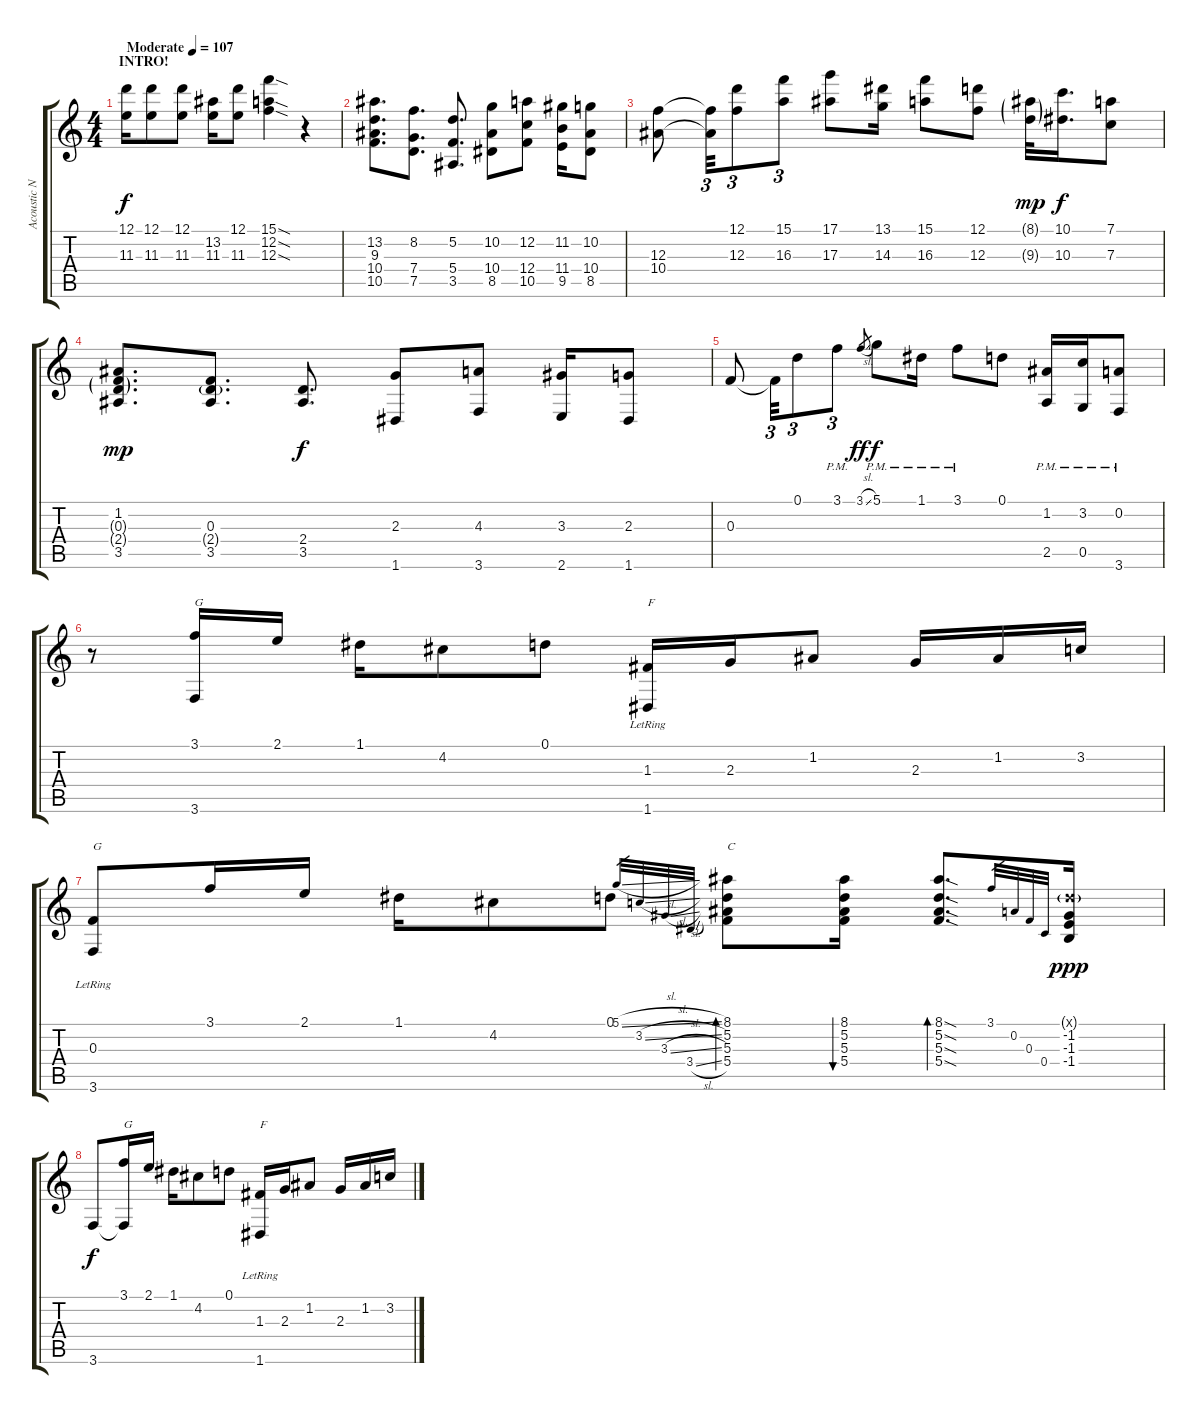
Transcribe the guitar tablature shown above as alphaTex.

\track ("Acoustic Nylon Guitar" "Acoustic N") {instrument acousticguitarnylon}
\staff {score tabs}
\tuning (D4 A3 F3 C3 G2 D2) {hide}
\ts (4 4)
\section ("" "INTRO!")
\tempo (107 "Moderate")
\clef g2
\ks c
(12.1 11.3).16{dy f instrument acousticguitarnylon} (12.1 11.3).8 (12.1 11.3).8 (13.2 11.3).16 (12.1 11.3).8 (15.1{sod} 12.2{sod} 12.3{sod}).4 r.4 |
(13.2 9.3 10.4 10.5).8{d} (8.2 7.4 7.5).8{d} (5.2 5.4 3.5).8{d} (10.2 10.4 8.5).8 (12.2 12.4 10.5).8 (11.2 11.4 9.5).16 (10.2 10.4 8.5).8 |
(12.3 10.4).8 (12.3{t} 10.4{t}).32{tu (3 2)} (12.1 12.3).8{tu (3 2)} (15.1 16.3).8{tu (3 2)} (17.1 17.3).8 (13.1 14.3).16 (15.1 16.3).8 (12.1 12.3).8 (8.1{g} 9.3{g}).32{dy mp} (10.1 10.3).16{d dy f} (7.1 7.3).8 |
(1.2 0.3{g} 2.4{g} 3.5).8{d dy mp} (0.3 2.4{g} 3.5).8{d} (2.4 3.5).8{d dy f} (2.3 1.6).8 (4.3 3.6).8 (3.3 2.6).16 (2.3 1.6).8 |
0.3.8 0.3{t}.32{tu (3 2)} 0.1.8{tu (3 2)} 3.1{pm}.8{tu (3 2)} 3.1{sl}.8{gr dy ff} 5.1{pm}.8{dy f} 1.1{pm}.16 3.1{pm}.8 0.1.8 (1.2{pm} 2.5{pm}).16 (3.2{pm} 0.5{pm}).16 (0.2{pm} 3.6{pm}).8 |
r.8 (3.1 3.6).16{txt "G"} 2.1.16 1.1.16 4.2.8 0.1.8 (1.3 1.6{lr}).16{txt "F"} 2.3.16 1.2.8 2.3.16 1.2.16 3.2.16 |
(0.3 3.6{lr}).8{txt "G"} 3.1.16 2.1.16 1.1.16 4.2.8 0.1.8 5.1{sl}.32{gr} 3.2{sl}.32{gr} 3.3{sl}.32{gr} 3.4{sl}.32{gr} (8.1 5.2 5.3 5.4).8{bd 120 txt "C"} (8.1 5.2 5.3 5.4).16{bu 120} (8.1{sod} 5.2{sod} 5.3{sod} 5.4{sod}).8{d bd 120} 3.1.32{gr} 0.2.32{gr} 0.3.32{gr} 0.4.32{gr} (0.1{g x} -1.2 -1.3 -1.4).16{dy ppp} |
3.6.8{dy f} (3.1 3.6{t}).16{txt "G"} 2.1.16 1.1.16 4.2.8 0.1.8 (1.3 1.6{lr}).16{txt "F"} 2.3.16 1.2.8 2.3.16 1.2.16 3.2.16
